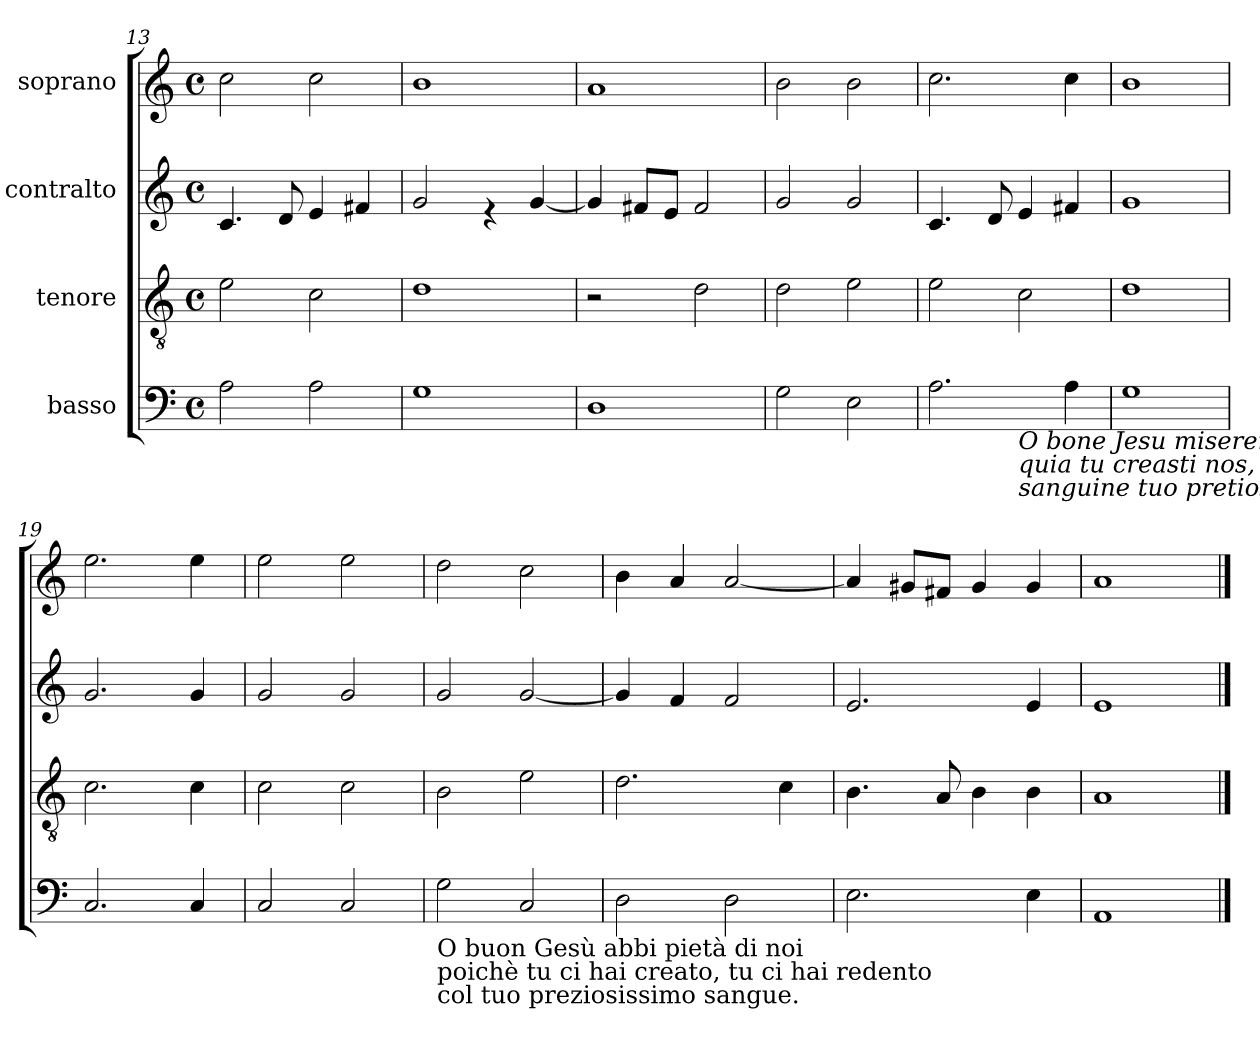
**kern	**kern	**kern	**kern
*part4	*part3	*part2	*part1
*staff4	*staff3	*staff2	*staff1
*I"basso	*I"tenore	*I"contralto	*I"soprano
*clefF4	*clefGv2	*clefG2	*clefG2
*k[]	*k[]	*k[]	*k[]
*C:	*C:	*C:	*C:
*M4/4	*M4/4	*M4/4	*M4/4
*met(c)	*met(c)	*met(c)	*met(c)
=13	=13	=13	=13
2A\	2e\	4.c/	2cc\
.	.	8d/	.
2A\	2c\	4e/	2cc\
.	.	4f#X/	.
=14	=14	=14	=14
1G	1d	2g/	1b
.	.	4re	.
.	.	[<4g/	.
=15	=15	=15	=15
1D	2r	4g/]	1a
.	.	8f#X/L	.
.	.	8e/J	.
.	2d\	2f#/	.
=16	=16	=16	=16
2G\	2d\	2g/	2b\
2E\	2e\	2g/	2b\
!!LO:LB:g=z
=17	=17	=17	=17
*^	*	*	*
2.A\	2ryy	2e\	4.c/	2.cc\
.	.	.	8d/	.
!	!LO:TX:b:i:t=O bone Jesu miserere nobis&colon;\nquia tu creasti nos, tu redemisti nos\nsanguine tuo pretiosissimo.	!	!	!
.	2ryy	2c\	4e/	.
4A\	.	.	4f#X/	4cc\
*v	*v	*	*	*
=18	=18	=18	=18
1G	1d	1g	1b
=19	=19	=19	=19
2.C/	2.c\	2.g/	2.ee\
4C/	4c\	4g/	4ee\
=20	=20	=20	=20
2C/	2c\	2g/	2ee\
2C/	2c\	2g/	2ee\
=21	=21	=21	=21
!LO:TX:b:t=O buon Gesù abbi pietà di noi\npoichè tu ci hai creato, tu ci hai redento\ncol tuo preziosissimo sangue.	!	!	!
2G\	2B\	2g/	2dd\
2C/	2e\	[<2g/	2cc\
=22	=22	=22	=22
2D\	2.d\	4g/]	4b\
.	.	4f/	4a/
2D\	.	2f/	[<2a/
.	4c\	.	.
=23	=23	=23	=23
2.E\	4.B\	2.e/	4a/]
.	.	.	8g#X/L
.	8A/	.	8f#X/J
.	4B\	.	4g#/
4E\	4B\	4e/	4g#/
=24	=24	=24	=24
1AA	1A	1e	1a
==	==	==	==
*-	*-	*-	*-
